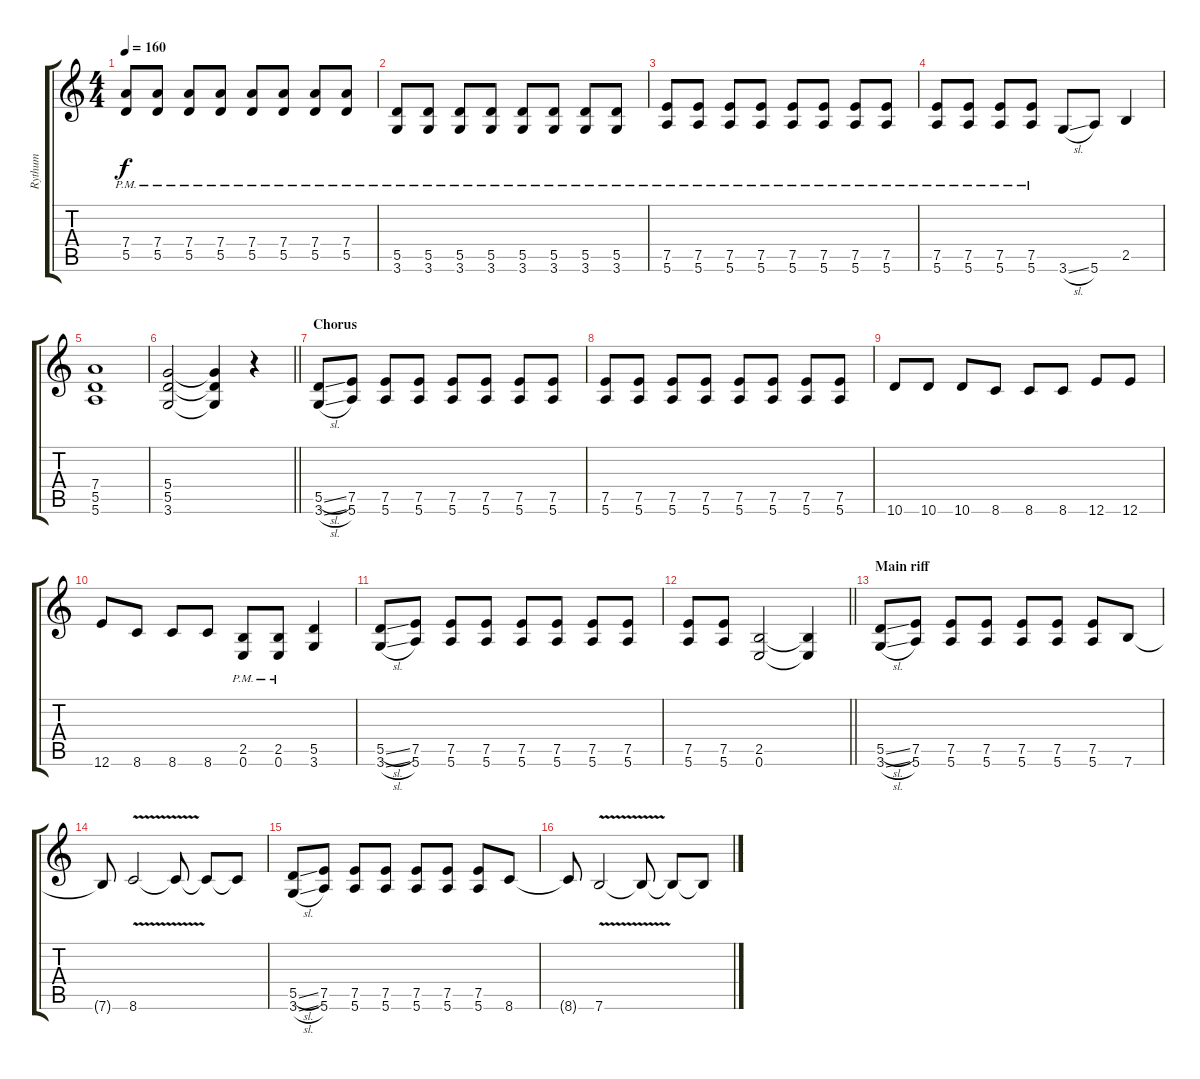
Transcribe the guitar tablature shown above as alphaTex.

\track ("Rythum" "Rythum") {instrument distortionguitar}
\staff {score tabs}
\tuning (E4 B3 G3 D3 A2 E2) {hide}
\ts (4 4)
\tempo 160
\clef g2
\ks c
(7.4{pm} 5.5{pm}).8{dy f} (7.4{pm} 5.5{pm}).8 (7.4{pm} 5.5{pm}).8 (7.4{pm} 5.5{pm}).8 (7.4{pm} 5.5{pm}).8 (7.4{pm} 5.5{pm}).8 (7.4{pm} 5.5{pm}).8 (7.4{pm} 5.5{pm}).8 |
(5.5{pm} 3.6{pm}).8 (5.5{pm} 3.6{pm}).8 (5.5{pm} 3.6{pm}).8 (5.5{pm} 3.6{pm}).8 (5.5{pm} 3.6{pm}).8 (5.5{pm} 3.6{pm}).8 (5.5{pm} 3.6{pm}).8 (5.5{pm} 3.6{pm}).8 |
(7.5{pm} 5.6{pm}).8 (7.5{pm} 5.6{pm}).8 (7.5{pm} 5.6{pm}).8 (7.5{pm} 5.6{pm}).8 (7.5{pm} 5.6{pm}).8 (7.5{pm} 5.6{pm}).8 (7.5{pm} 5.6{pm}).8 (7.5{pm} 5.6{pm}).8 |
(7.5{pm} 5.6{pm}).8 (7.5{pm} 5.6{pm}).8 (7.5{pm} 5.6{pm}).8 (7.5{pm} 5.6{pm}).8 3.6{sl}.8 5.6.8 2.5.4 |
(7.4 5.5 5.6).1 |
\barLineRight lightlight
(5.4 5.5 3.6).2 (5.4{t} 5.5{t} 3.6{t}).4 r.4 |
\section ("" "Chorus")
(5.5{sl} 3.6{sl}).8 (7.5 5.6).8 (7.5 5.6).8 (7.5 5.6).8 (7.5 5.6).8 (7.5 5.6).8 (7.5 5.6).8 (7.5 5.6).8 |
(7.5 5.6).8 (7.5 5.6).8 (7.5 5.6).8 (7.5 5.6).8 (7.5 5.6).8 (7.5 5.6).8 (7.5 5.6).8 (7.5 5.6).8 |
10.6.8 10.6.8 10.6.8 8.6.8 8.6.8 8.6.8 12.6.8 12.6.8 |
12.6.8 8.6.8 8.6.8 8.6.8 (2.5{pm} 0.6{pm}).8 (2.5{pm} 0.6{pm}).8 (5.5 3.6).4 |
(5.5{sl} 3.6{sl}).8 (7.5 5.6).8 (7.5 5.6).8 (7.5 5.6).8 (7.5 5.6).8 (7.5 5.6).8 (7.5 5.6).8 (7.5 5.6).8 |
\barLineRight lightlight
(7.5 5.6).8 (7.5 5.6).8 (2.5 0.6).2 (2.5{t} 0.6{t}).4 |
\section ("" "Main riff")
(5.5{sl} 3.6{sl}).8 (7.5 5.6).8 (7.5 5.6).8 (7.5 5.6).8 (7.5 5.6).8 (7.5 5.6).8 (7.5 5.6).8 7.6.8 |
7.6{t}.8 8.6{v}.2 8.6{t}.8 8.6{t}.8 8.6{t}.8 |
(5.5{sl} 3.6{sl}).8 (7.5 5.6).8 (7.5 5.6).8 (7.5 5.6).8 (7.5 5.6).8 (7.5 5.6).8 (7.5 5.6).8 8.6.8 |
8.6{t}.8 7.6{v}.2 7.6{t}.8 7.6{t}.8 7.6{t}.8
